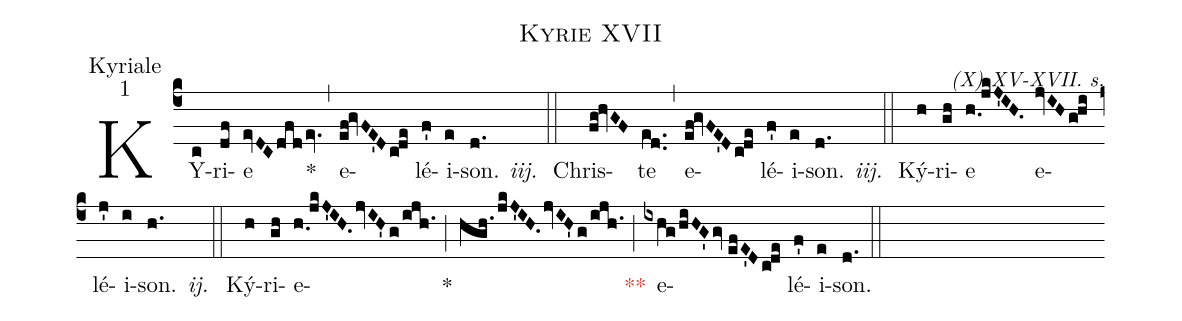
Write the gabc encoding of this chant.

name:Kyrie XVII;
office-part:Kyriale;
mode:1;
commentary:(X) XV-XVII. s.;
%%
(c4) KY(c)ri(df)e(evDCdfdev.) *(,) e(ef!gvFE'Dc!de)lé(f')i(e)son.(d.) <i>iij.</i>() (::)
Chris(fg!hvGF)te(ed..) (,) e(ef!gvFE'Dc!de)lé(f')i(e)son.(d.) <i>iij.</i>() (::)
Ký(h)ri(gh)e(h.0!jkJ'IH.) e(jvIHg!hi)lé(j')i(i)son.(h.) <i>ij.</i>() (::)
Ký(h)ri(gh)e(h.0!jkJ'IH.jvIH'g/ijh.1)~~~~~*(;)(hgh./jkJ'IH.jvIH'g/ijh.1)~~~~~<c>**</c>(;) e(ixhg/hiHG'gv//efE'Dc!de)lé(f')i(e)son.(d.) (::)
